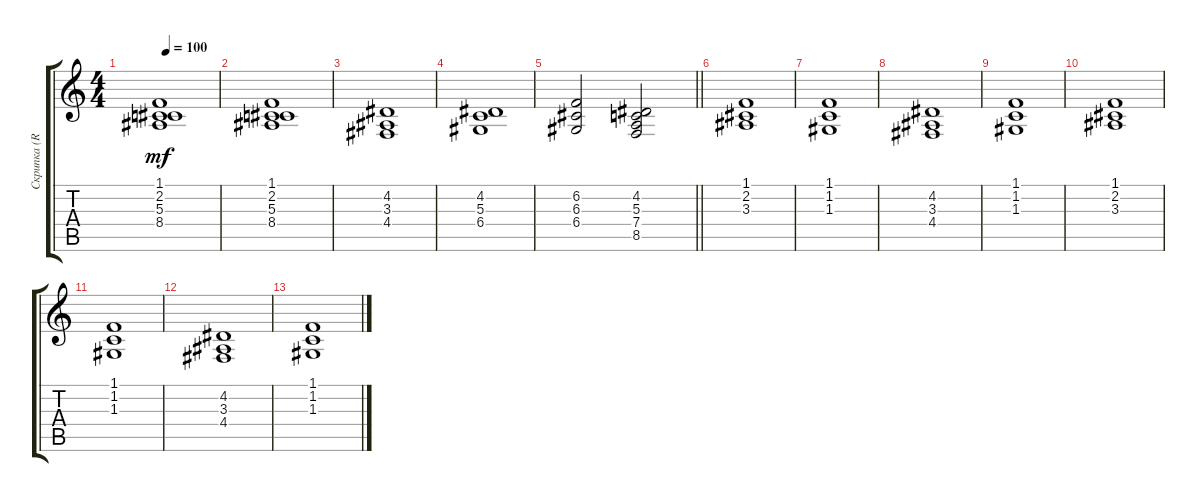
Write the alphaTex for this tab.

\track ("Скрипка (R)" "Скрипка (R") {instrument stringensemble1}
\staff {score tabs}
\tuning (E4 B3 G3 D3 A2 E2) {hide}
\ts (4 4)
\tempo 100
\clef g2
\ks c
(1.1 2.2 5.3 8.4).1{dy mf} |
(1.1 2.2 5.3 8.4).1 |
(4.2 3.3 4.4).1 |
(4.2 5.3 6.4).1 |
\barLineRight lightlight
(6.2 6.3 6.4).2 (4.2 5.3 7.4 8.5).2 |
(1.1 2.2 3.3).1{volume 8} |
(1.1 1.2 1.3).1 |
(4.2 3.3 4.4).1 |
(1.1 1.2 1.3).1 |
(1.1 2.2 3.3).1 |
(1.1 1.2 1.3).1 |
(4.2 3.3 4.4).1 |
(1.1 1.2 1.3).1
